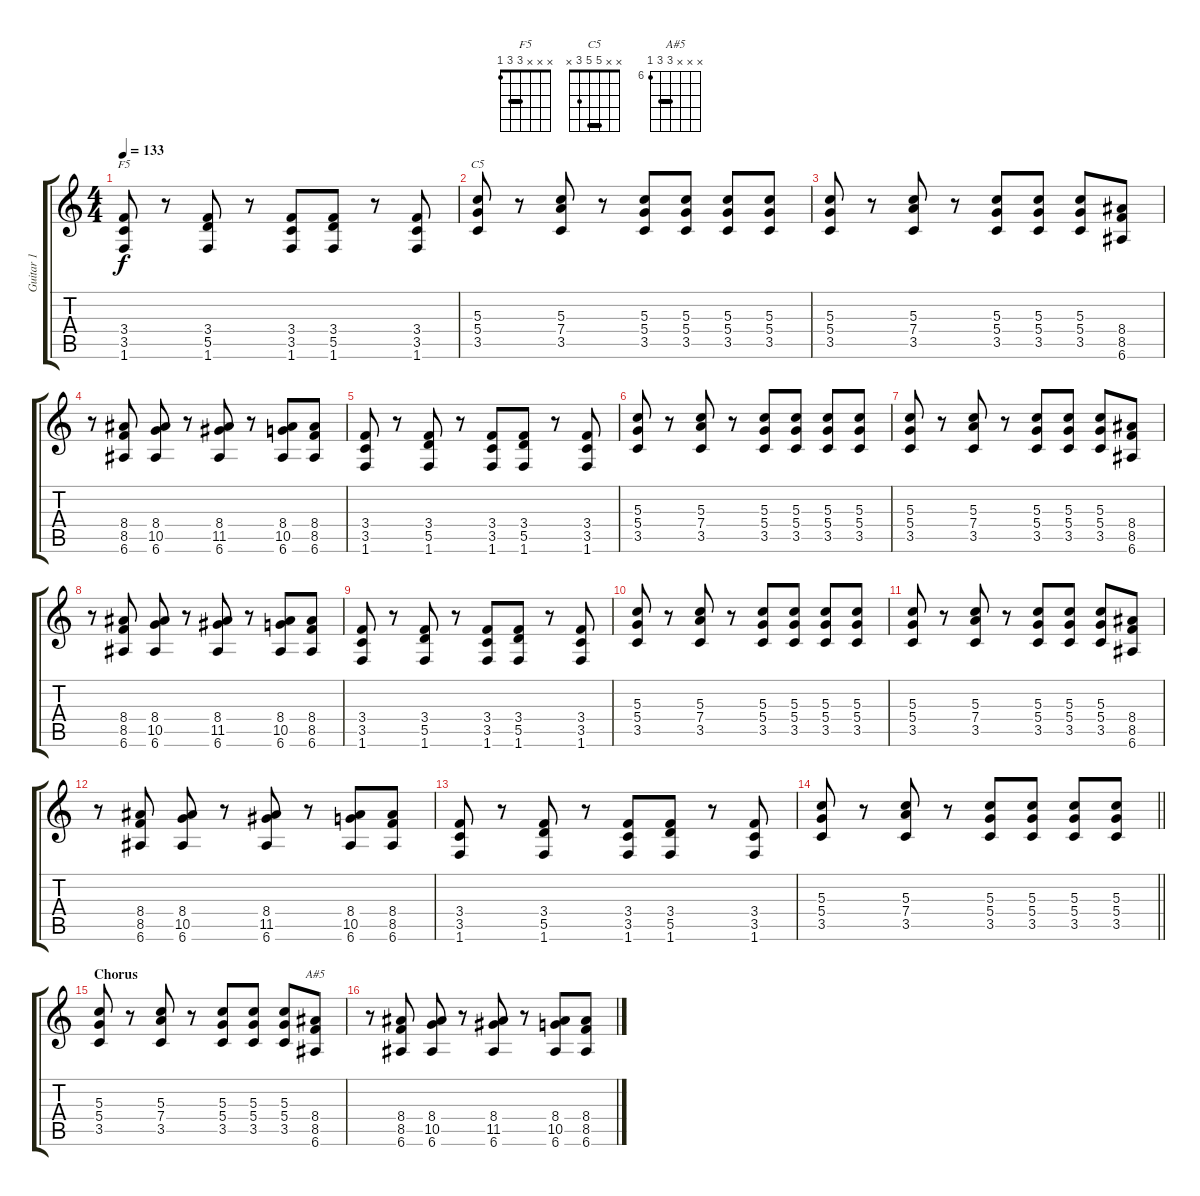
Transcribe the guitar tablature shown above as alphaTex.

\track ("Guitar 1" "Guitar 1") {instrument distortionguitar}
\staff {score tabs}
\tuning (E4 B3 G3 D3 A2 E2) {hide}
\chord ("F5" x x x 3 3 1) {barre 3}
\chord ("C5" x x 5 5 3 x) {barre 5}
\chord ("A#5" x x x 8 8 6) {firstfret 6 barre 8}
\ts (4 4)
\tempo 133
\clef g2
\ks c
(3.4 3.5 1.6).8{ch "F5" dy f} r.8 (3.4 5.5 1.6).8 r.8 (3.4 3.5 1.6).8 (3.4 5.5 1.6).8 r.8 (3.4 3.5 1.6).8 |
(5.3 5.4 3.5).8{ch "C5"} r.8 (5.3 7.4 3.5).8 r.8 (5.3 5.4 3.5).8 (5.3 5.4 3.5).8 (5.3 5.4 3.5).8 (5.3 5.4 3.5).8 |
(5.3 5.4 3.5).8 r.8 (5.3 7.4 3.5).8 r.8 (5.3 5.4 3.5).8 (5.3 5.4 3.5).8 (5.3 5.4 3.5).8 (8.4 8.5 6.6).8 |
r.8 (8.4 8.5 6.6).8 (8.4 10.5 6.6).8 r.8 (8.4 11.5 6.6).8 r.8 (8.4 10.5 6.6).8 (8.4 8.5 6.6).8 |
(3.4 3.5 1.6).8 r.8 (3.4 5.5 1.6).8 r.8 (3.4 3.5 1.6).8 (3.4 5.5 1.6).8 r.8 (3.4 3.5 1.6).8 |
(5.3 5.4 3.5).8 r.8 (5.3 7.4 3.5).8 r.8 (5.3 5.4 3.5).8 (5.3 5.4 3.5).8 (5.3 5.4 3.5).8 (5.3 5.4 3.5).8 |
(5.3 5.4 3.5).8 r.8 (5.3 7.4 3.5).8 r.8 (5.3 5.4 3.5).8 (5.3 5.4 3.5).8 (5.3 5.4 3.5).8 (8.4 8.5 6.6).8 |
r.8 (8.4 8.5 6.6).8 (8.4 10.5 6.6).8 r.8 (8.4 11.5 6.6).8 r.8 (8.4 10.5 6.6).8 (8.4 8.5 6.6).8 |
(3.4 3.5 1.6).8 r.8 (3.4 5.5 1.6).8 r.8 (3.4 3.5 1.6).8 (3.4 5.5 1.6).8 r.8 (3.4 3.5 1.6).8 |
(5.3 5.4 3.5).8 r.8 (5.3 7.4 3.5).8 r.8 (5.3 5.4 3.5).8 (5.3 5.4 3.5).8 (5.3 5.4 3.5).8 (5.3 5.4 3.5).8 |
(5.3 5.4 3.5).8 r.8 (5.3 7.4 3.5).8 r.8 (5.3 5.4 3.5).8 (5.3 5.4 3.5).8 (5.3 5.4 3.5).8 (8.4 8.5 6.6).8 |
r.8 (8.4 8.5 6.6).8 (8.4 10.5 6.6).8 r.8 (8.4 11.5 6.6).8 r.8 (8.4 10.5 6.6).8 (8.4 8.5 6.6).8 |
(3.4 3.5 1.6).8 r.8 (3.4 5.5 1.6).8 r.8 (3.4 3.5 1.6).8 (3.4 5.5 1.6).8 r.8 (3.4 3.5 1.6).8 |
\barLineRight lightlight
(5.3 5.4 3.5).8 r.8 (5.3 7.4 3.5).8 r.8 (5.3 5.4 3.5).8 (5.3 5.4 3.5).8 (5.3 5.4 3.5).8 (5.3 5.4 3.5).8 |
\section ("" "Chorus")
(5.3 5.4 3.5).8 r.8 (5.3 7.4 3.5).8 r.8 (5.3 5.4 3.5).8 (5.3 5.4 3.5).8 (5.3 5.4 3.5).8 (8.4 8.5 6.6).8{ch "A#5"} |
r.8 (8.4 8.5 6.6).8 (8.4 10.5 6.6).8 r.8 (8.4 11.5 6.6).8 r.8 (8.4 10.5 6.6).8 (8.4 8.5 6.6).8
